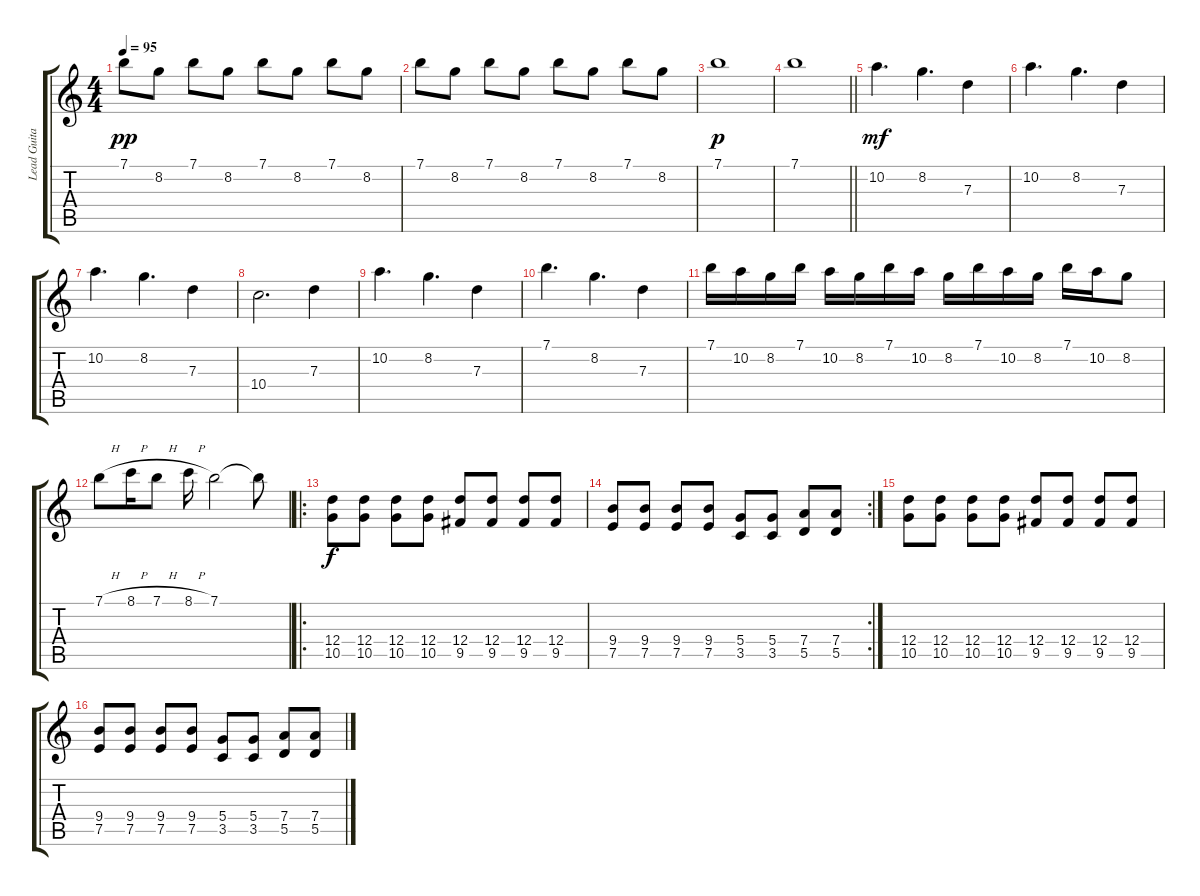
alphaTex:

\track ("Lead Guitar" "Lead Guita") {instrument overdrivenguitar}
\staff {score tabs}
\tuning (E4 B3 G3 D3 A2 E2) {hide}
\ts (4 4)
\tempo 95
\clef g2
\ks c
7.1.8{dy pp} 8.2.8 7.1.8 8.2.8 7.1.8 8.2.8 7.1.8 8.2.8 |
7.1.8 8.2.8 7.1.8 8.2.8 7.1.8 8.2.8 7.1.8 8.2.8 |
7.1.1{dy p} |
\barLineRight lightlight
7.1.1 |
10.2.4{d dy mf} 8.2.4{d} 7.3.4 |
10.2.4{d} 8.2.4{d} 7.3.4 |
10.2.4{d} 8.2.4{d} 7.3.4 |
10.4.2{d} 7.3.4 |
10.2.4{d} 8.2.4{d} 7.3.4 |
7.1.4{d} 8.2.4{d} 7.3.4 |
7.1.16 10.2.16 8.2.16 7.1.16 10.2.16 8.2.16 7.1.16 10.2.16 8.2.16 7.1.16 10.2.16 8.2.16 7.1.16 10.2.16 8.2.8 |
7.1{h}.8 8.1{h}.16 7.1{h}.8 8.1{h}.16 7.1.2 7.1{t}.8 |
\ro
(12.4 10.5).8{dy f instrument electricguitarclean} (12.4 10.5).8 (12.4 10.5).8 (12.4 10.5).8 (12.4 9.5).8 (12.4 9.5).8 (12.4 9.5).8 (12.4 9.5).8 |
\rc 2
(9.4 7.5).8 (9.4 7.5).8 (9.4 7.5).8 (9.4 7.5).8 (5.4 3.5).8 (5.4 3.5).8 (7.4 5.5).8 (7.4 5.5).8 |
(12.4 10.5).8 (12.4 10.5).8 (12.4 10.5).8 (12.4 10.5).8 (12.4 9.5).8 (12.4 9.5).8 (12.4 9.5).8 (12.4 9.5).8 |
(9.4 7.5).8 (9.4 7.5).8 (9.4 7.5).8 (9.4 7.5).8 (5.4 3.5).8 (5.4 3.5).8 (7.4 5.5).8 (7.4 5.5).8
